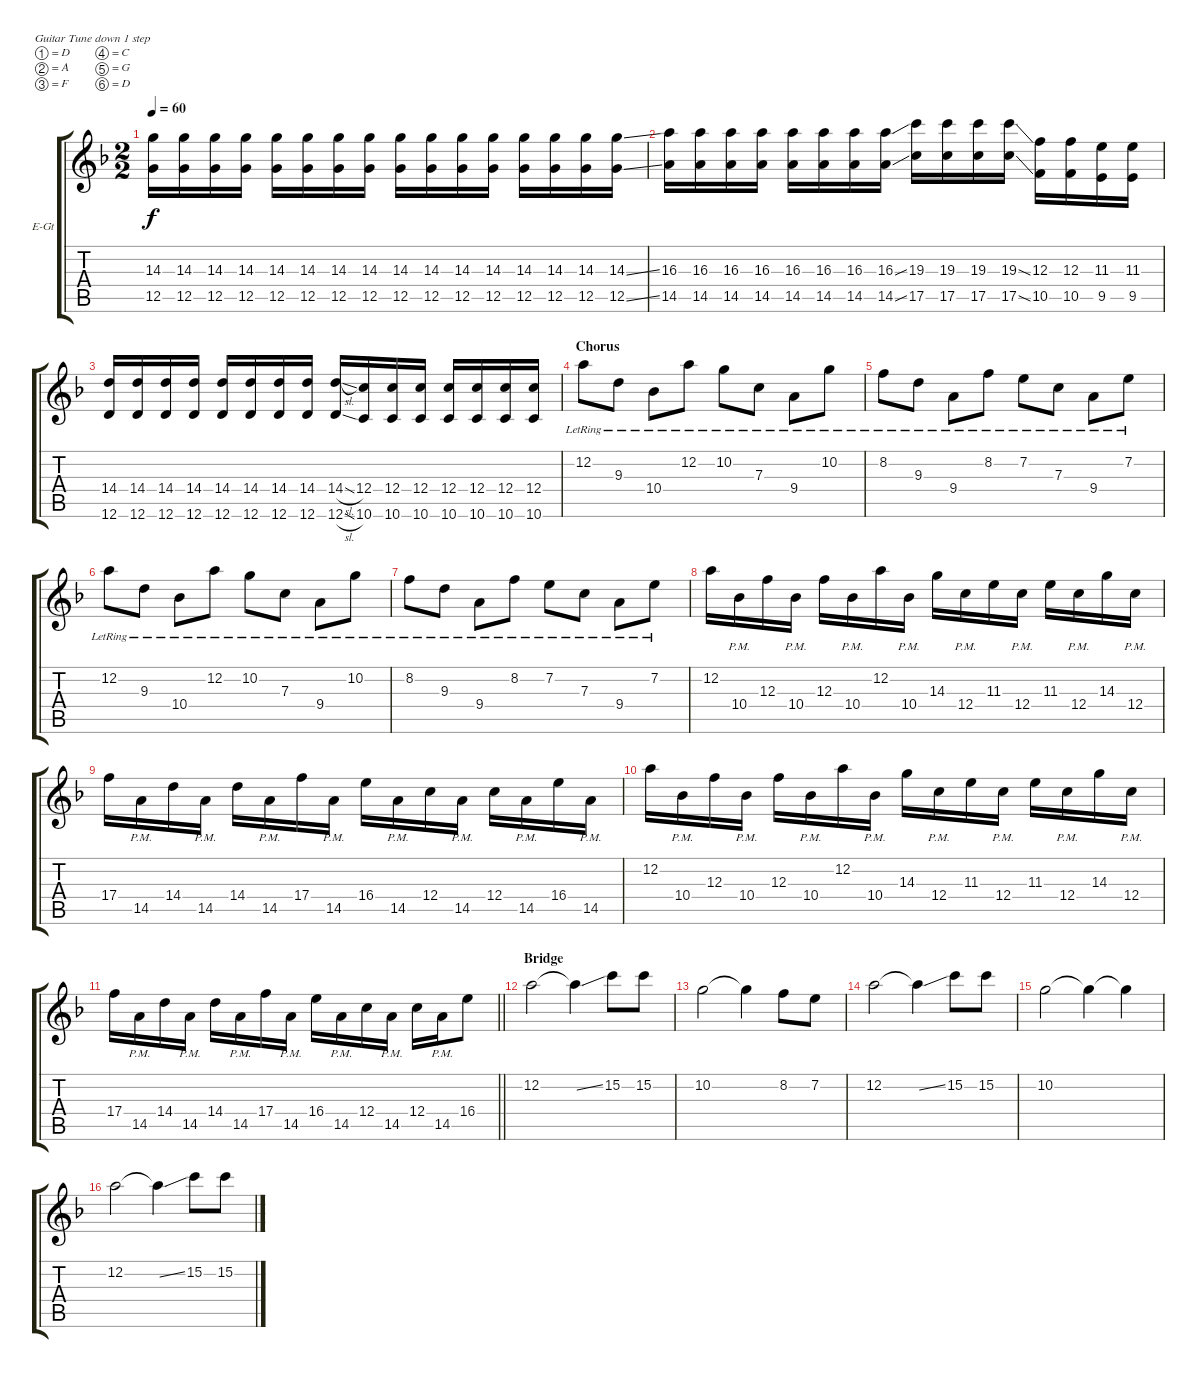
\bracketExtendMode groupsimilarinstruments
\firstSystemTrackNameOrientation horizontal
\otherSystemsTrackNameOrientation horizontal
\track ("Electric Guitar" "E-Gt") {instrument distortionguitar}
\staff {score tabs}
\tuning (D4 A3 F3 C3 G2 D2)
\ts (2 2)
\tempo 60
\clef g2
\ks dminor
(12.5 14.3).16{dy f} (12.5 14.3).16 (12.5 14.3).16 (12.5 14.3).16 (12.5 14.3).16 (12.5 14.3).16 (12.5 14.3).16 (12.5 14.3).16 (12.5 14.3).16 (12.5 14.3).16 (12.5 14.3).16 (12.5 14.3).16 (12.5 14.3).16 (12.5 14.3).16 (12.5 14.3).16 (12.5{ss} 14.3{ss}).16 |
(16.3 14.5).16 (16.3 14.5).16 (16.3 14.5).16 (16.3 14.5).16 (16.3 14.5).16 (16.3 14.5).16 (16.3 14.5).16 (16.3{ss} 14.5{ss}).16 (17.5 19.3).16 (17.5 19.3).16 (17.5 19.3).16 (17.5{ss} 19.3{ss}).16 (10.5 12.3).16 (10.5 12.3).16 (9.5 11.3).16 (9.5 11.3).16 |
(12.6 14.4).16 (12.6 14.4).16 (12.6 14.4).16 (12.6 14.4).16 (12.6 14.4).16 (12.6 14.4).16 (12.6 14.4).16 (12.6 14.4).16 (12.6{sl} 14.4{sl}).16 (10.6 12.4).16 (10.6 12.4).16 (10.6 12.4).16 (10.6 12.4).16 (10.6 12.4).16 (10.6 12.4).16 (10.6 12.4).16 |
\section ("" "Chorus")
12.2{lr}.8 9.3{lr}.8 10.4{lr}.8 12.2{lr}.8 10.2{lr}.8 7.3{lr}.8 9.4{lr}.8 10.2{lr}.8 |
8.2{lr}.8 9.3{lr}.8 9.4{lr}.8 8.2{lr}.8 7.2{lr}.8 7.3{lr}.8 9.4{lr}.8 7.2{lr}.8 |
12.2{lr}.8 9.3{lr}.8 10.4{lr}.8 12.2{lr}.8 10.2{lr}.8 7.3{lr}.8 9.4{lr}.8 10.2{lr}.8 |
8.2{lr}.8 9.3{lr}.8 9.4{lr}.8 8.2{lr}.8 7.2{lr}.8 7.3{lr}.8 9.4{lr}.8 7.2{lr}.8 |
12.2.16 10.4{pm}.16 12.3.16 10.4{pm}.16 12.3.16 10.4{pm}.16 12.2.16 10.4{pm}.16 14.3.16 12.4{pm}.16 11.3.16 12.4{pm}.16 11.3.16 12.4{pm}.16 14.3.16 12.4{pm}.16 |
17.4.16 14.5{pm}.16 14.4.16 14.5{pm}.16 14.4.16 14.5{pm}.16 17.4.16 14.5{pm}.16 16.4.16 14.5{pm}.16 12.4.16 14.5{pm}.16 12.4.16 14.5{pm}.16 16.4.16 14.5{pm}.16 |
12.2.16 10.4{pm}.16 12.3.16 10.4{pm}.16 12.3.16 10.4{pm}.16 12.2.16 10.4{pm}.16 14.3.16 12.4{pm}.16 11.3.16 12.4{pm}.16 11.3.16 12.4{pm}.16 14.3.16 12.4{pm}.16 |
\barLineRight lightlight
17.4.16 14.5{pm}.16 14.4.16 14.5{pm}.16 14.4.16 14.5{pm}.16 17.4.16 14.5{pm}.16 16.4.16 14.5{pm}.16 12.4.16 14.5{pm}.16 12.4.16 14.5{pm}.16 16.4.8 |
\section ("" "Bridge")
12.2.2 12.2{ss t}.4 15.2.8 15.2.8 |
10.2.2 10.2{t}.4 8.2.8 7.2.8 |
12.2.2 12.2{ss t}.4 15.2.8 15.2.8 |
10.2.2 10.2{t}.4 10.2{t}.4 |
12.2.2 12.2{ss t}.4 15.2.8 15.2.8
